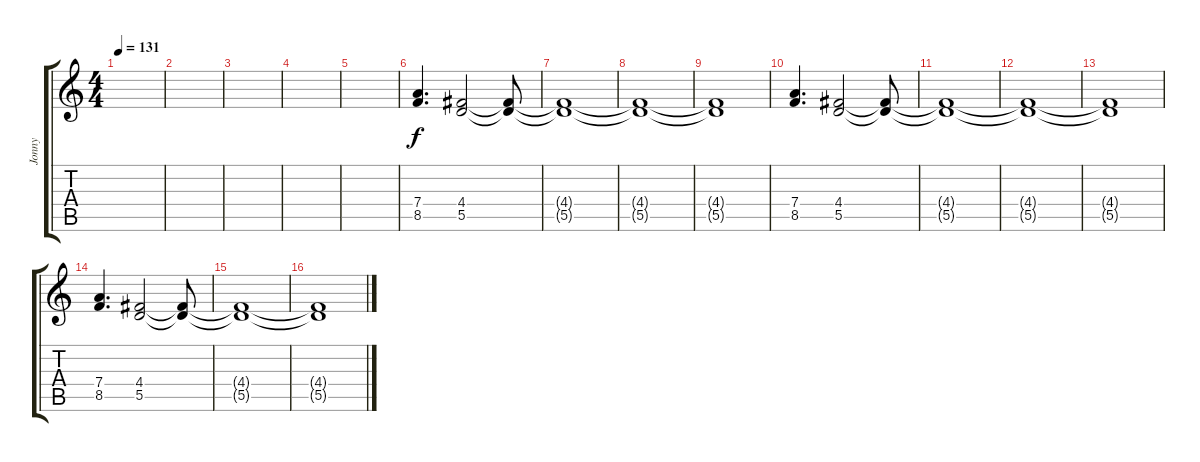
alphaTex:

\track ("Jonny" "Jonny") {instrument electricguitarclean}
\staff {score tabs}
\tuning (E4 B3 G3 D3 A2 E2) {hide}
\ts (4 4)
\tempo 131
\clef g2
\ks c
|
|
|
|
|
(7.4 8.5).4{d volume 9 instrument drawbarorgan} (4.4 5.5).2 (4.4{t} 5.5{t}).8 |
(4.4{t} 5.5{t}).1 |
(4.4{t} 5.5{t}).1 |
(4.4{t} 5.5{t}).1 |
(7.4 8.5).4{d} (4.4 5.5).2 (4.4{t} 5.5{t}).8 |
(4.4{t} 5.5{t}).1 |
(4.4{t} 5.5{t}).1 |
(4.4{t} 5.5{t}).1 |
(7.4 8.5).4{d} (4.4 5.5).2 (4.4{t} 5.5{t}).8 |
(4.4{t} 5.5{t}).1 |
(4.4{t} 5.5{t}).1
